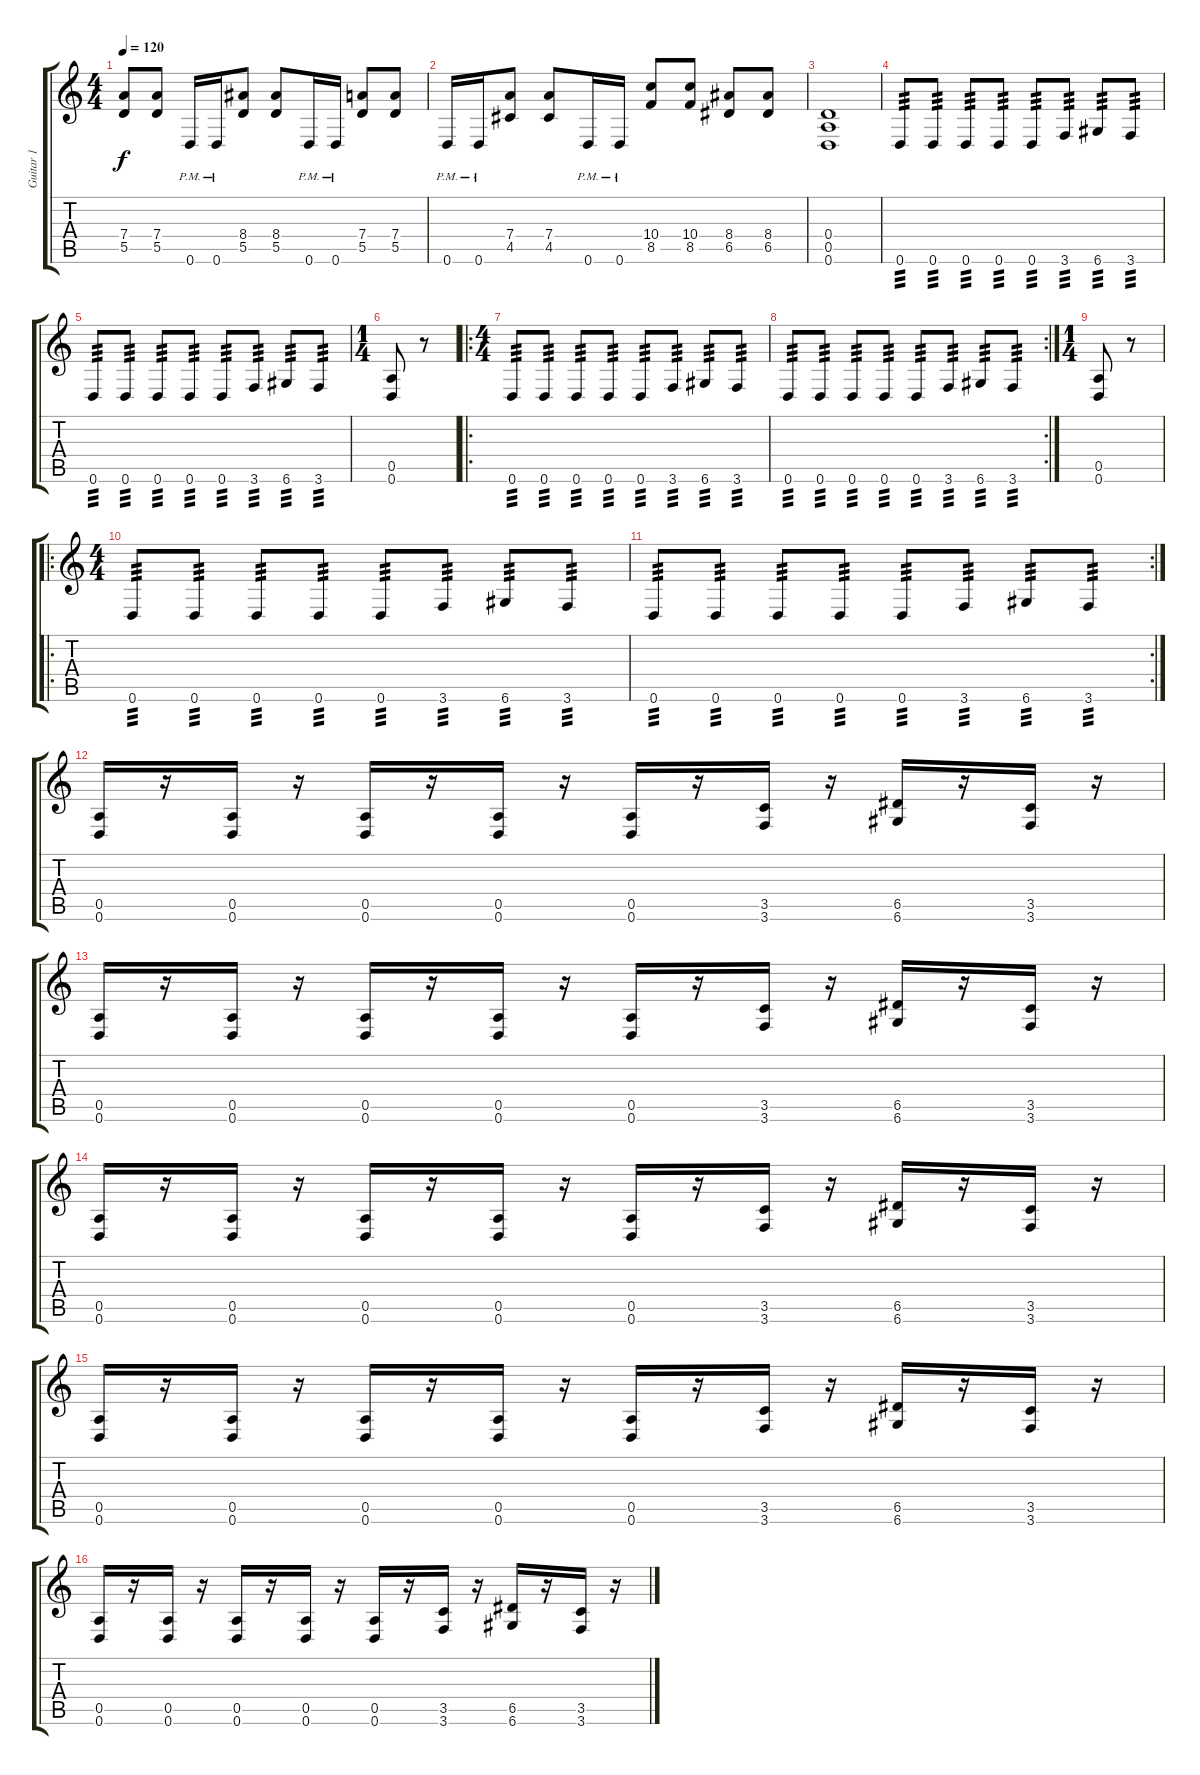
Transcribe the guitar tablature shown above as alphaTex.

\track ("Guitar 1" "Guitar 1") {instrument distortionguitar}
\staff {score tabs}
\tuning (E4 B3 G3 D3 A2 D2) {hide}
\ts (4 4)
\tempo 120
\clef g2
\ks c
(7.4 5.5).8{dy f} (7.4 5.5).8 0.6{pm}.16 0.6{pm}.16 (8.4 5.5).8 (8.4 5.5).8 0.6{pm}.16 0.6{pm}.16 (7.4 5.5).8 (7.4 5.5).8 |
0.6{pm}.16 0.6{pm}.16 (7.4 4.5).8 (7.4 4.5).8 0.6{pm}.16 0.6{pm}.16 (10.4 8.5).8 (10.4 8.5).8 (8.4 6.5).8 (8.4 6.5).8 |
(0.4 0.5 0.6).1 |
0.6.8{tp 3} 0.6.8{tp 3} 0.6.8{tp 3} 0.6.8{tp 3} 0.6.8{tp 3} 3.6.8{tp 3} 6.6.8{tp 3} 3.6.8{tp 3} |
0.6.8{tp 3} 0.6.8{tp 3} 0.6.8{tp 3} 0.6.8{tp 3} 0.6.8{tp 3} 3.6.8{tp 3} 6.6.8{tp 3} 3.6.8{tp 3} |
\ts (1 4)
(0.5 0.6).8 r.8 |
\ro
\ts (4 4)
0.6.8{tp 3} 0.6.8{tp 3} 0.6.8{tp 3} 0.6.8{tp 3} 0.6.8{tp 3} 3.6.8{tp 3} 6.6.8{tp 3} 3.6.8{tp 3} |
\rc 2
0.6.8{tp 3} 0.6.8{tp 3} 0.6.8{tp 3} 0.6.8{tp 3} 0.6.8{tp 3} 3.6.8{tp 3} 6.6.8{tp 3} 3.6.8{tp 3} |
\ts (1 4)
(0.5 0.6).8 r.8 |
\ro
\ts (4 4)
0.6.8{tp 3} 0.6.8{tp 3} 0.6.8{tp 3} 0.6.8{tp 3} 0.6.8{tp 3} 3.6.8{tp 3} 6.6.8{tp 3} 3.6.8{tp 3} |
\rc 2
0.6.8{tp 3} 0.6.8{tp 3} 0.6.8{tp 3} 0.6.8{tp 3} 0.6.8{tp 3} 3.6.8{tp 3} 6.6.8{tp 3} 3.6.8{tp 3} |
(0.5 0.6).16 r.16 (0.5 0.6).16 r.16 (0.5 0.6).16 r.16 (0.5 0.6).16 r.16 (0.5 0.6).16 r.16 (3.5 3.6).16 r.16 (6.5 6.6).16 r.16 (3.5 3.6).16 r.16 |
(0.5 0.6).16 r.16 (0.5 0.6).16 r.16 (0.5 0.6).16 r.16 (0.5 0.6).16 r.16 (0.5 0.6).16 r.16 (3.5 3.6).16 r.16 (6.5 6.6).16 r.16 (3.5 3.6).16 r.16 |
(0.5 0.6).16 r.16 (0.5 0.6).16 r.16 (0.5 0.6).16 r.16 (0.5 0.6).16 r.16 (0.5 0.6).16 r.16 (3.5 3.6).16 r.16 (6.5 6.6).16 r.16 (3.5 3.6).16 r.16 |
(0.5 0.6).16 r.16 (0.5 0.6).16 r.16 (0.5 0.6).16 r.16 (0.5 0.6).16 r.16 (0.5 0.6).16 r.16 (3.5 3.6).16 r.16 (6.5 6.6).16 r.16 (3.5 3.6).16 r.16 |
(0.5 0.6).16 r.16 (0.5 0.6).16 r.16 (0.5 0.6).16 r.16 (0.5 0.6).16 r.16 (0.5 0.6).16 r.16 (3.5 3.6).16 r.16 (6.5 6.6).16 r.16 (3.5 3.6).16 r.16
